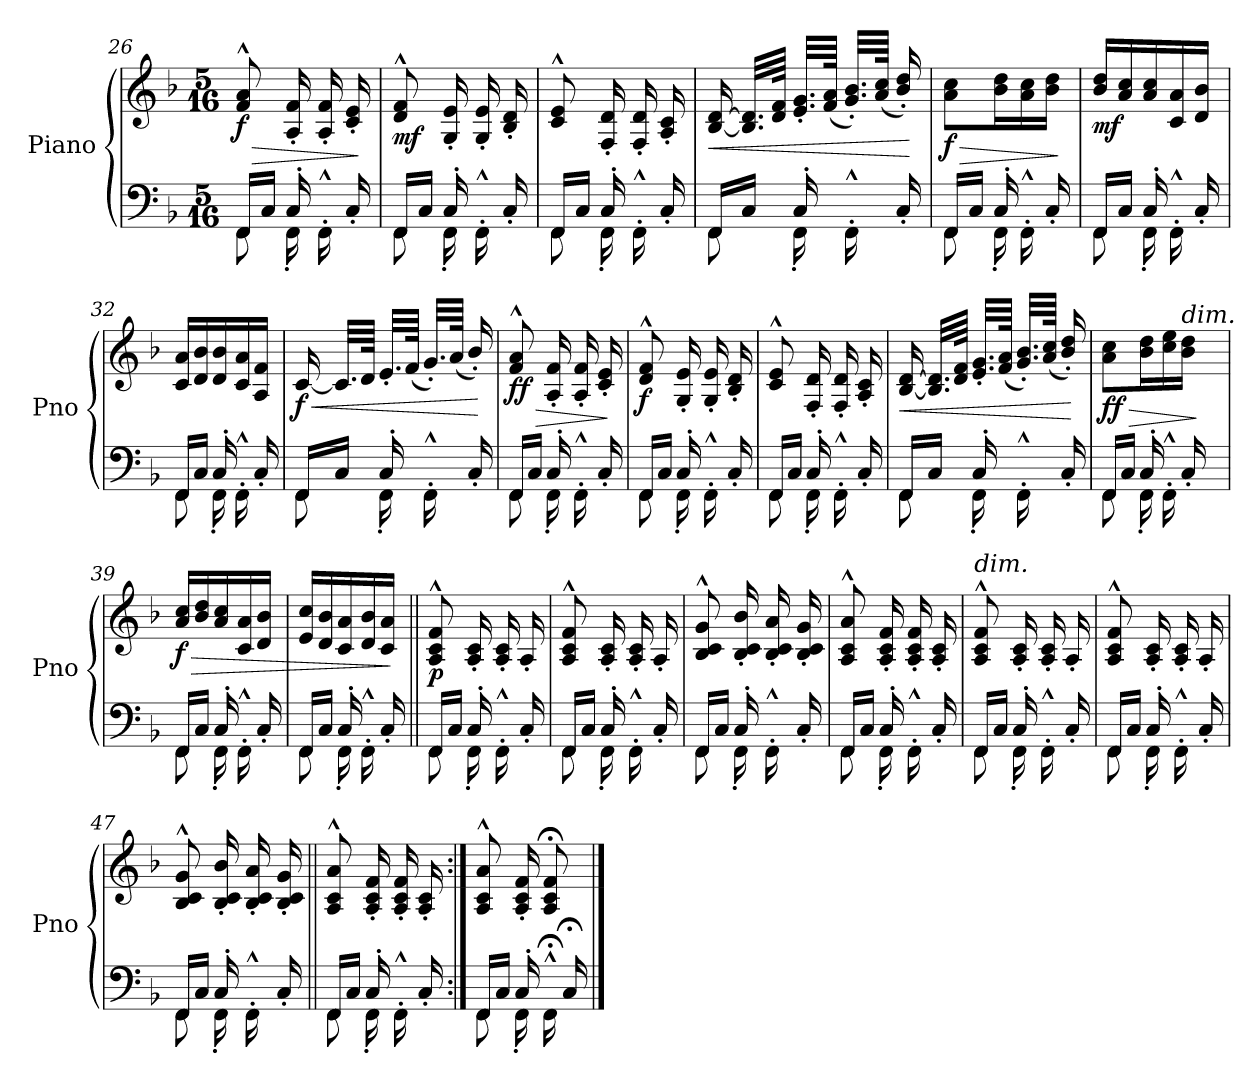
**kern	**kern	**dynam
*part1	*part1	*part1
*staff2	*staff1	*staff1/2
*I"Piano	*	*
*I'Pno	*	*
*clefF4	*clefG2	*
*k[b-]	*k[b-]	*
*M5/16	*M5/16	*
=26	=26	=26
*^	*	*
!	!	!	!LO:HP:b
!	!	!	!LO:DY:n=1:b
16FF/LL	8FF\	8f/^^ 8a/^^	> f
16C/JJ	.	.	.
16C'/	16FF'\	16A/' 16f/'	.
16FF'^^\	8ryy	16A/' 16f/'	.
16C'/	.	16c/' 16e/'	.
*v	*v	*	*
.	.	]
=27	=27	=27
*^	*	*
!	!	!	!LO:DY:b
16FF/LL	8FF\	8d/^^ 8f/^^	mf
16C/JJ	.	.	.
16C'/	16FF'\	16G/' 16e/'	.
16FF'^^\	8ryy	16G/' 16e/'	.
16C'/	.	16B-/' 16d/'	.
=28	=28	=28	=28
16FF/LL	(8FF\	8c/^^ 8e/^^	.
16C/JJ	.	.	.
16C'/	16FF'\	16F/' 16d/'	.
16FF'^^\	8ryy	16F/' 16d/'	.
16C'/	.	16A/' 16c/'	.
=29	=29	=29	=29
!	!	!	!LO:HP:b
16FF/LL	(8FF\	[16B-/ [16d/	<
16C/JJ	.	32.B-/] 32.d/]LLL	.
.	.	64d/ 64f/JJJk	.
16C'/	16FF'\	32.e/' 32.g/'LLL)	.
.	.	(64f/ 64a/JJJk	.
16FF'^^\	8ryy	32.g/' 32.b-/'LLL)	.
.	.	(64a/ 64cc/JJJk	.
16C'/	.	16b-/' 16dd/')	.
*v	*v	*	*
.	.	[
!!LO:LB:g=z
=30	=30	=30
*^	*	*
!	!	!	!LO:HP:b
!	!	!	!LO:DY:n=1:b
16FF/LL	8FF\	8a\ 8cc\L	> f
16C/JJ	.	.	.
16C'/	16FF'\	16b-\ 16dd\L	.
16FF'^^\	8ryy	16a\ 16cc\	.
16C'/	.	16b-\ 16dd\JJ	.
*v	*v	*	*
.	.	]
=31	=31	=31
*^	*	*
!	!	!	!LO:DY:b
16FF/LL	8FF\	16b-/ 16dd/LL	mf
16C/JJ	.	16a/ 16cc/	.
16C'/	16FF'\	16a/ 16cc/	.
16FF'^^\	8ryy	16c/ 16a/	.
16C'/	.	16d/ 16b-/JJ	.
=32	=32	=32	=32
16FF/LL	(8FF\	16c/ 16a/LL	.
16C/JJ	.	16d/ 16b-/	.
16C'/	16FF'\	16d/ 16b-/	.
16FF'^^\	8ryy	16c/ 16a/	.
16C'/	.	16A/ 16f/JJ)	.
=33	=33	=33	=33
!	!	!	!LO:HP:b
!	!	!	!LO:DY:n=1:b
16FF/LL	8FF\	[16c/	< f
16C/JJ	.	32.c/LLL]	.
.	.	64d/JJJk	.
16C'/	16FF'\	32.e'/LLL)	.
.	.	(64f/JJJk	.
16FF'^^\	8ryy	32.g'/LLL)	.
.	.	(64a/JJJk	.
16C'/	.	16b-'/)	.
*v	*v	*	*
.	.	[
=34	=34	=34
*^	*	*
!	!	!	!LO:HP:b
!	!	!	!LO:DY:n=1:b
16FF/LL	8FF\	8f/^^ 8a/^^	> ff
16C/JJ	.	.	.
16C'/	16FF'\	16A/' 16f/'	.
16FF'^^\	8ryy	16A/' 16f/'	.
16C'/	.	16c/' 16e/'	.
*v	*v	*	*
.	.	]
!!LO:LB:g=z
=35	=35	=35
*^	*	*
!	!	!	!LO:DY:b
16FF/LL	8FF\	8d/^^ 8f/^^	f
16C/JJ	.	.	.
16C'/	16FF'\	16G/' 16e/'	.
16FF'^^\	8ryy	16G/' 16e/'	.
16C'/	.	16B-/' 16d/'	.
=36	=36	=36	=36
16FF/LL	(8FF\	8c/^^ 8e/^^	.
16C/JJ	.	.	.
16C'/	16FF'\	16F/' 16d/'	.
16FF'^^\	8ryy	16F/' 16d/'	.
16C'/	.	16A/' 16c/'	.
=37	=37	=37	=37
!	!	!	!LO:HP:b
16FF/LL	(8FF\	[16B-/ [16d/	<
16C/JJ	.	32.B-/] 32.d/]LLL	.
.	.	64d/ 64f/JJJk	.
16C'/	16FF'\	32.e/' 32.g/'LLL)	.
.	.	(64f/ 64a/JJJk	.
16FF'^^\	8ryy	32.g/' 32.b-/'LLL)	.
.	.	(64a/ 64cc/JJJk	.
16C'/	.	16b-/' 16dd/')	.
*v	*v	*	*
.	.	[
=38	=38	=38
*^	*	*
!	!	!	!LO:HP:b
!	!	!	!LO:DY:n=1:b
16FF/LL	8FF\	8a\ 8cc\L	> ff
16C/JJ	.	.	.
16C'/	16FF'\	16b-\ 16dd\L	.
16FF'^^\	8ryy	16cc\ 16ee\	.
!	!	!LO:TX:a:i:t=dim.	!
16C'/	.	16b-\ 16dd\JJ	.
*v	*v	*	*
.	.	]
=39	=39	=39
*^	*	*
!	!	!	!LO:HP:b
!	!	!	!LO:DY:n=1:b
16FF/LL	8FF\	16a/ 16cc/LL	> f
16C/JJ	.	16b-/ 16dd/	.
16C'/	16FF'\	16a/ 16cc/	.
16FF'^^\	8ryy	16c/ 16a/	.
16C'/	.	16d/ 16b-/JJ	.
=40	=40	=40	=40
16FF/LL	8FF\	16e/ 16cc/LL	.
16C/JJ	.	16d/ 16b-/	.
16C'/	16FF'\	16c/ 16a/	.
16FF'^^\	8ryy	16d/ 16b-/	.
16C'/	.	16c/ 16a/JJ)	.
*v	*v	*	*
.	.	]
!!LO:LB:g=z
=41||	=41||	=41||
*^	*	*
!	!	!	!LO:DY:b
16FF/LL	8FF\	8A/^^ 8c/^^ 8f/^^	p
16C/JJ	.	.	.
16C'/	16FF'\	16A/' 16c/'	.
16FF'^^\	8ryy	16A/' 16c/'	.
16C'/	.	16A'/	.
=42	=42	=42	=42
16FF/LL	8FF\	8A/^^ 8c/^^ 8f/^^	.
16C/JJ	.	.	.
16C'/	16FF'\	16A/' 16c/'	.
16FF'^^\	8ryy	16A/' 16c/'	.
16C'/	.	16A'/	.
=43	=43	=43	=43
16FF/LL	8FF\	8B-/^^ 8c/^^ 8g/^^	.
16C/JJ	.	.	.
16C'/	16FF'\	16B-/' 16c/' 16b-/'	.
16FF'^^\	8ryy	16B-/' 16c/' 16a/'	.
16C'/	.	16B-/' 16c/' 16g/'	.
=44	=44	=44	=44
16FF/LL	8FF\	8A/^^ 8c/^^ 8a/^^	.
16C/JJ	.	.	.
16C'/	16FF'\	16A/' 16c/' 16f/'	.
16FF'^^\	8ryy	16A/' 16c/' 16f/'	.
16C'/	.	16A/' 16c/'	.
=45	=45	=45	=45
!	!	!LO:TX:a:i:t=dim.	!
16FF/LL	8FF\	8A/^^ 8c/^^ 8f/^^	.
16C/JJ	.	.	.
16C'/	16FF'\	16A/' 16c/'	.
16FF'^^\	8ryy	16A/' 16c/'	.
16C'/	.	16A'/	.
!!LO:LB:g=z
=46	=46	=46	=46
16FF/LL	8FF\	8A/^^ 8c/^^ 8f/^^	.
16C/JJ	.	.	.
16C'/	16FF'\	16A/' 16c/'	.
16FF'^^\	8ryy	16A/' 16c/'	.
16C'/	.	16A'/	.
=47	=47	=47	=47
16FF/LL	8FF\	8B-/^^ 8c/^^ 8g/^^	.
16C/JJ	.	.	.
16C'/	16FF'\	16B-/' 16c/' 16b-/'	.
16FF'^^\	8ryy	16B-/' 16c/' 16a/'	.
16C'/	.	16B-/' 16c/' 16g/'	.
=48||	=48||	=48||	=48||
16FF/LL	8FF\	8A/^^ 8c/^^ 8a/^^	.
16C/JJ	.	.	.
16C'/	16FF'\	16A/' 16c/' 16f/'	.
16FF'^^\	8ryy	16A/' 16c/' 16f/'	.
16C'/	.	16A/' 16c/'	.
=49:|!	=49:|!	=49:|!	=49:|!
16FF/LL	8FF\	8A/^^ 8c/^^ 8a/^^	.
16C/JJ	.	.	.
16C'/	16FF'\	16A/' 16c/' 16f/'	.
16FF;^^\	8ryy	8A/;< 8c/;< 8f/;<	.
16C;</	.	.	.
*v	*v	*	*
==	==	==
*-	*-	*-
